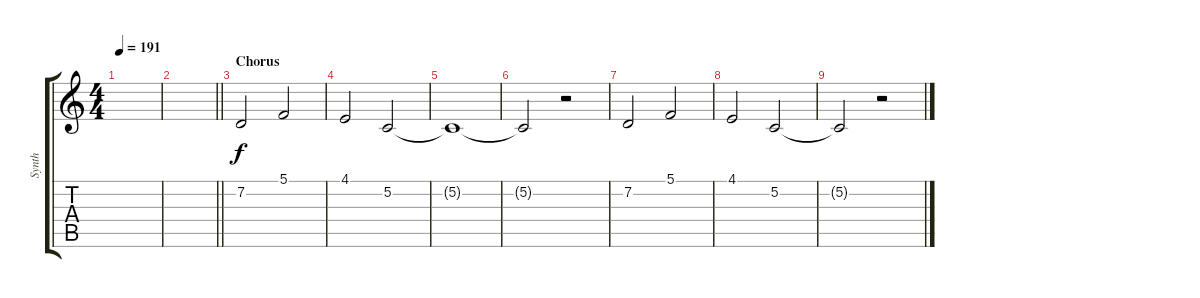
\track ("Synth" "Synth") {instrument choiraahs}
\staff {score tabs}
\tuning (C4 G3 Eb3 Bb2 F2 C2) {hide}
\ts (4 4)
\tempo 191
\clef g2
\ks c
|
\barLineRight lightlight
|
\section ("" "Chorus")
7.2.2 5.1.2 |
4.1.2 5.2.2 |
5.2{t}.1 |
5.2{t}.2 r.2 |
7.2.2 5.1.2 |
4.1.2 5.2.2 |
5.2{t}.2 r.2
